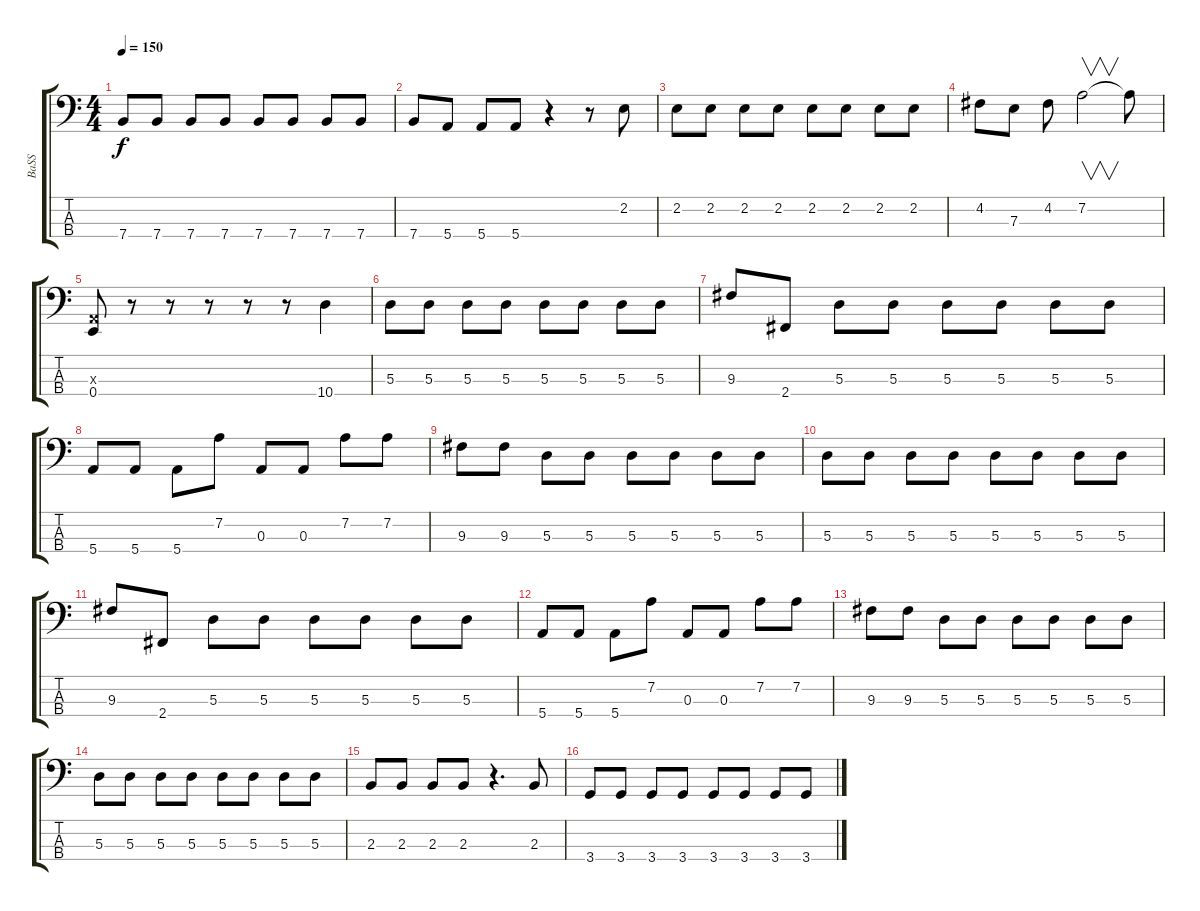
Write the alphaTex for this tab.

\track ("BaSS" "BaSS") {instrument slapbass2}
\staff {score tabs}
\tuning (G2 D2 A1 E1) {hide}
\ts (4 4)
\tempo 150
\clef f4
\ks c
7.4.8{dy f} 7.4.8 7.4.8 7.4.8 7.4.8 7.4.8 7.4.8 7.4.8 |
7.4.8 5.4.8 5.4.8 5.4.8 r.4 r.8 2.2.8 |
2.2.8 2.2.8 2.2.8 2.2.8 2.2.8 2.2.8 2.2.8 2.2.8 |
4.2.8 7.3.8 4.2.8 7.2.2{v} 7.2{t}.8 |
(0.3{x} 0.4).8 r.8 r.8 r.8 r.8 r.8 10.4.4 |
5.3.8 5.3.8 5.3.8 5.3.8 5.3.8 5.3.8 5.3.8 5.3.8 |
9.3.8 2.4.8 5.3.8 5.3.8 5.3.8 5.3.8 5.3.8 5.3.8 |
5.4.8 5.4.8 5.4.8 7.2.8 0.3.8 0.3.8 7.2.8 7.2.8 |
9.3.8 9.3.8 5.3.8 5.3.8 5.3.8 5.3.8 5.3.8 5.3.8 |
5.3.8 5.3.8 5.3.8 5.3.8 5.3.8 5.3.8 5.3.8 5.3.8 |
9.3.8 2.4.8 5.3.8 5.3.8 5.3.8 5.3.8 5.3.8 5.3.8 |
5.4.8 5.4.8 5.4.8 7.2.8 0.3.8 0.3.8 7.2.8 7.2.8 |
9.3.8 9.3.8 5.3.8 5.3.8 5.3.8 5.3.8 5.3.8 5.3.8 |
5.3.8 5.3.8 5.3.8 5.3.8 5.3.8 5.3.8 5.3.8 5.3.8 |
2.3.8 2.3.8 2.3.8 2.3.8 r.4{d} 2.3.8 |
3.4.8 3.4.8 3.4.8 3.4.8 3.4.8 3.4.8 3.4.8 3.4.8
